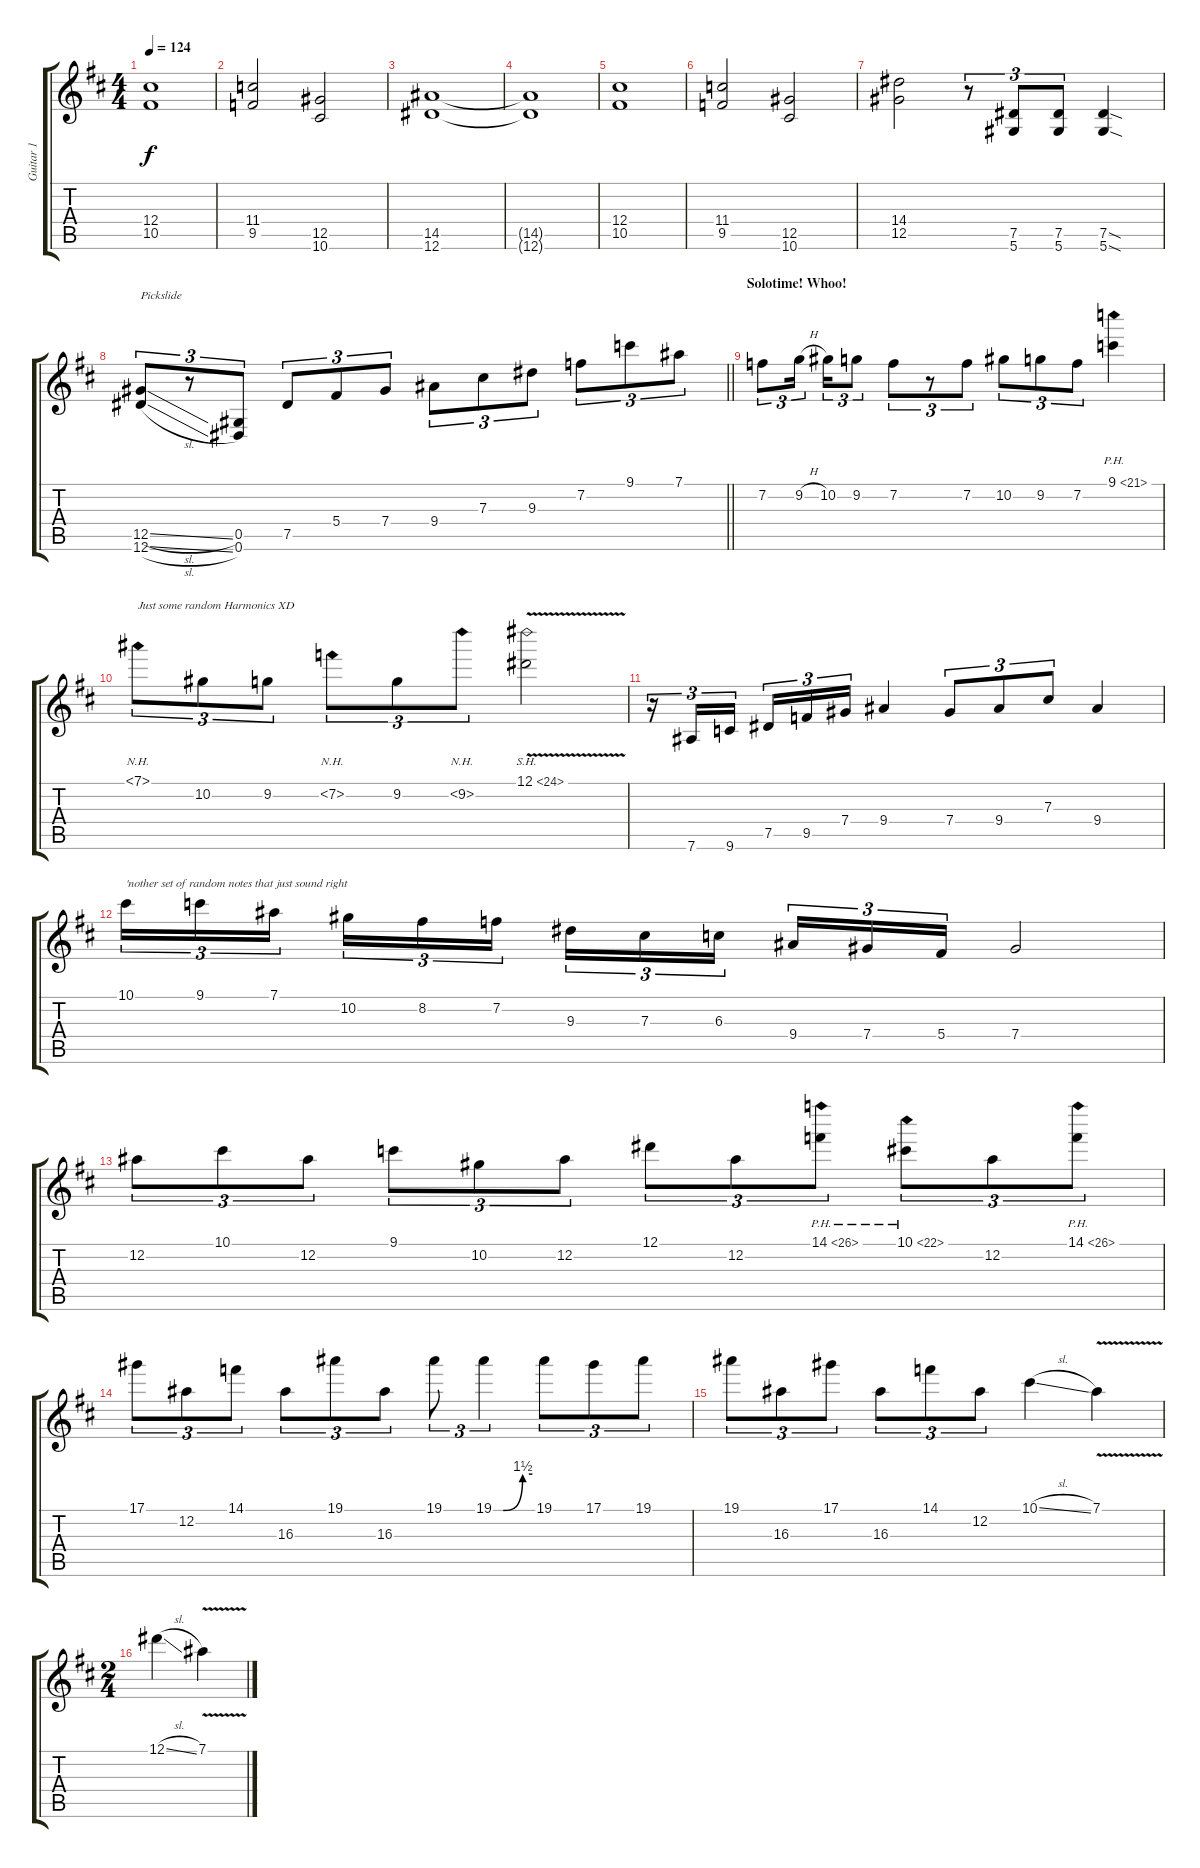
\track ("Guitar 1" "Guitar 1") {instrument electricguitarclean}
\staff {score tabs}
\tuning (Eb4 Bb3 Gb3 Db3 Ab2 Eb2) {hide}
\ts (4 4)
\tempo 124
\clef g2
\ks d
(12.4 10.5).1{dy f} |
(11.4 9.5).2 (12.5 10.6).2 |
(14.5 12.6).1 |
(14.5{t} 12.6{t}).1 |
(12.4 10.5).1 |
(11.4 9.5).2 (12.5 10.6).2 |
(14.4 12.5).2 r.8{tu (3 2)} (7.5 5.6).8{tu (3 2)} (7.5 5.6).8{tu (3 2)} (7.5{sod} 5.6{sod}).4 |
\barLineRight lightlight
(12.5{sl} 12.6{sl}).8{tu (3 2) txt "Pickslide"} r.8{tu (3 2)} (0.5 0.6).8{tu (3 2)} 7.5.8{tu (3 2) instrument distortionguitar} 5.4.8{tu (3 2)} 7.4.8{tu (3 2)} 9.4.8{tu (3 2)} 7.3.8{tu (3 2)} 9.3.8{tu (3 2)} 7.2.8{tu (3 2)} 9.1.8{tu (3 2)} 7.1.8{tu (3 2)} |
\section ("" "Solotime! Whoo!")
7.2.8{tu (3 2)} 9.2{h}.16{tu (3 2) beam splitsecondary} 10.2.16{tu (3 2)} 9.2.8{tu (3 2)} 7.2.8{tu (3 2)} r.8{tu (3 2)} 7.2.8{tu (3 2)} 10.2.8{tu (3 2)} 9.2.8{tu (3 2)} 7.2.8{tu (3 2)} 9.1{ph 12}.4 |
7.1{nh}.8{tu (3 2) txt "Just some random Harmonics XD"} 10.2.8{tu (3 2)} 9.2.8{tu (3 2)} 7.2{nh}.8{tu (3 2)} 9.2.8{tu (3 2)} 9.2{nh}.8{tu (3 2)} 12.1{sh 12 v}.2 |
r.16{tu (3 2)} 7.6.16{tu (3 2)} 9.6.16{tu (3 2) beam splitsecondary} 7.5.16{tu (3 2)} 9.5.16{tu (3 2)} 7.4.16{tu (3 2)} 9.4.4 7.4.8{tu (3 2)} 9.4.8{tu (3 2)} 7.3.8{tu (3 2)} 9.4.4 |
10.1.16{tu (3 2) txt "'nother set of random notes that just sound right"} 9.1.16{tu (3 2)} 7.1.16{tu (3 2) beam splitsecondary} 10.2.16{tu (3 2)} 8.2.16{tu (3 2)} 7.2.16{tu (3 2)} 9.3.16{tu (3 2)} 7.3.16{tu (3 2)} 6.3.16{tu (3 2) beam splitsecondary} 9.4.16{tu (3 2)} 7.4.16{tu (3 2)} 5.4.16{tu (3 2)} 7.4.2 |
12.2.8{tu (3 2)} 10.1.8{tu (3 2)} 12.2.8{tu (3 2)} 9.1.8{tu (3 2)} 10.2.8{tu (3 2)} 12.2.8{tu (3 2)} 12.1.8{tu (3 2)} 12.2.8{tu (3 2)} 14.1{ph 12}.8{tu (3 2)} 10.1{ph 12}.8{tu (3 2)} 12.2.8{tu (3 2)} 14.1{ph 12}.8{tu (3 2)} |
17.1.8{tu (3 2)} 12.2.8{tu (3 2)} 14.1.8{tu (3 2)} 16.3.8{tu (3 2)} 19.1.8{tu (3 2)} 16.3.8{tu (3 2)} 19.1.8{tu (3 2)} 19.1{be (custom 0 0 15 0 45 6 60 6)}.4{tu (3 2)} 19.1.8{tu (3 2)} 17.1.8{tu (3 2)} 19.1.8{tu (3 2)} |
19.1.8{tu (3 2)} 16.3.8{tu (3 2)} 17.1.8{tu (3 2)} 16.3.8{tu (3 2)} 14.1.8{tu (3 2)} 12.2.8{tu (3 2)} 10.1{sl}.4 7.1{v}.4 |
\ts (2 4)
12.1{sl}.4 7.1{v}.4
